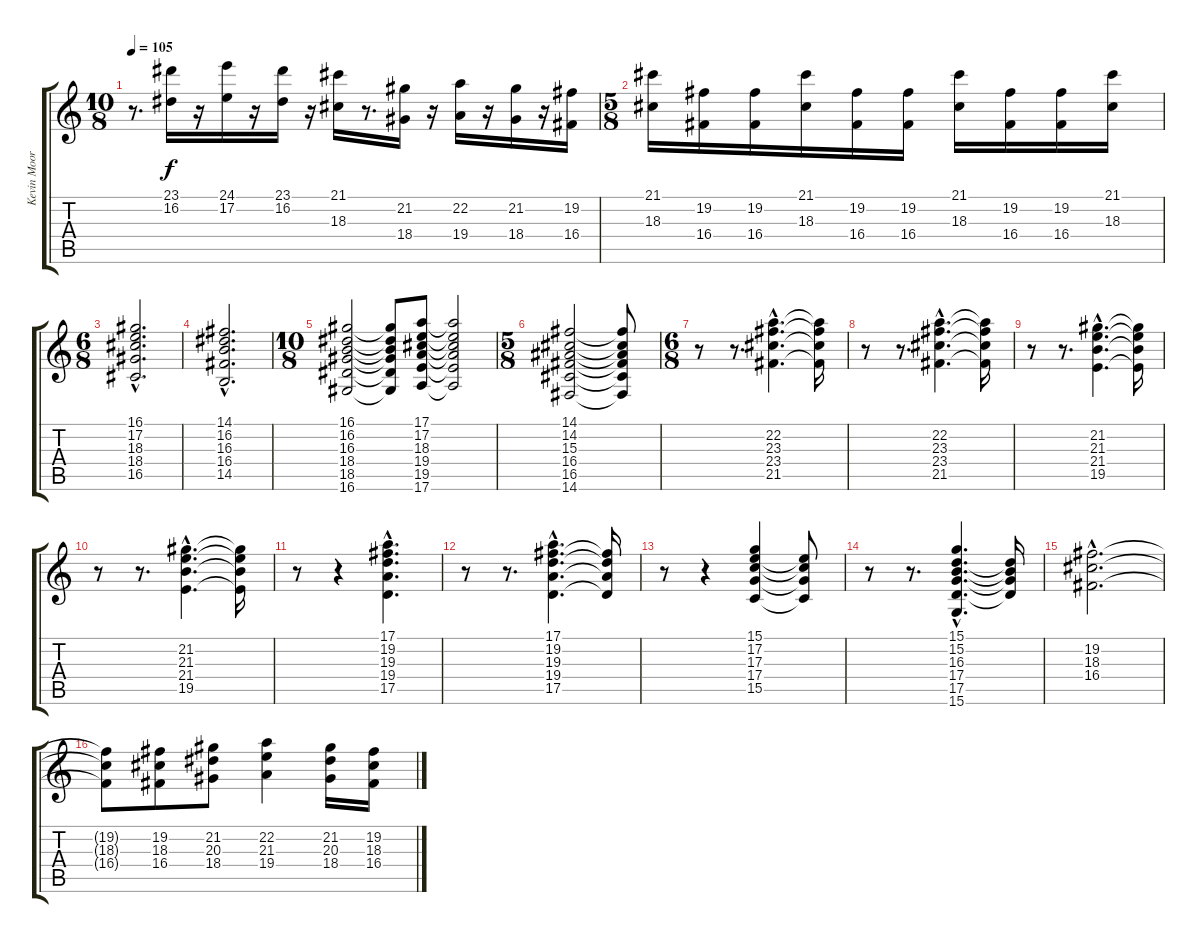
\track ("Kevin Moore" "Kevin Moor") {instrument stringensemble1}
\staff {score tabs}
\tuning (E4 B3 G3 D3 A2 E2) {hide}
\ts (10 8)
\tempo 105
\clef g2
\ks c
r.8{d dy f} (23.1 16.2).16 r.16 (24.1 17.2).16 r.16 (23.1 16.2).16 r.16 (21.1 18.3).16 r.8{d} (21.2 18.4).16 r.16 (22.2 19.4).16 r.16 (21.2 18.4).16 r.16 (19.2 16.4).16 |
\ts (5 8)
(21.1 18.3).16 (19.2 16.4).16 (19.2 16.4).16 (21.1 18.3).16 (19.2 16.4).16 (19.2 16.4).16 (21.1 18.3).16 (19.2 16.4).16 (19.2 16.4).16 (21.1 18.3).16 |
\ts (6 8)
(16.1{hac} 17.2{hac} 18.3{hac} 18.4{hac} 16.5{hac}).2{d volume 13} |
(14.1{hac} 16.2{hac} 16.3{hac} 16.4{hac} 14.5{hac}).2{d} |
\ts (10 8)
(16.1 16.2 16.3 18.4 18.5 16.6).2 (16.1{t} 16.2{t} 16.3{t} 18.4{t} 18.5{t} 16.6{t}).8 (17.1 17.2 18.3 19.4 19.5 17.6).8 (17.1{t} 17.2{t} 18.3{t} 19.4{t} 19.5{t} 17.6{t}).2 |
\ts (5 8)
(14.1 14.2 15.3 16.4 16.5 14.6).2 (14.1{t} 14.2{t} 15.3{t} 16.4{t} 16.5{t} 14.6{t}).8 |
\ts (6 8)
r.8 r.8{d} (22.2{hac} 23.3{hac} 23.4{hac} 21.5{hac}).4{d} (22.2{t} 23.3{t} 23.4{t} 21.5{t}).16 |
r.8 r.8{d} (22.2{hac} 23.3{hac} 23.4{hac} 21.5{hac}).4{d} (22.2{t} 23.3{t} 23.4{t} 21.5{t}).16 |
r.8 r.8{d} (21.2{hac} 21.3{hac} 21.4{hac} 19.5{hac}).4{d} (21.2{t} 21.3{t} 21.4{t} 19.5{t}).16 |
r.8 r.8{d} (21.2{hac} 21.3{hac} 21.4{hac} 19.5{hac}).4{d} (21.2{t} 21.3{t} 21.4{t} 19.5{t}).16 |
r.8 r.4 (17.1{hac} 19.2{hac} 19.3{hac} 19.4{hac} 17.5{hac}).4{d} |
r.8 r.8{d} (17.1{hac} 19.2{hac} 19.3{hac} 19.4{hac} 17.5{hac}).4{d} (19.2{t} 19.3{t} 19.4{t} 17.5{t}).16 |
r.8 r.4 (15.1 17.2 17.3 17.4 15.5).4 (17.2{t} 17.3{t} 17.4{t} 15.5{t}).8 |
r.8 r.8{d} (15.1{hac} 15.2{hac} 16.3{hac} 17.4{hac} 17.5{hac} 15.6{hac}).4{d} (15.2{t} 16.3{t} 17.4{t} 17.5{t}).16 |
(19.2{hac} 18.3{hac} 16.4{hac}).2{d} |
(19.2{t} 18.3{t} 16.4{t}).8 (19.2 18.3 16.4).8 (21.2 20.3 18.4).8 (22.2 21.3 19.4).4 (21.2 20.3 18.4).16 (19.2 18.3 16.4).16
